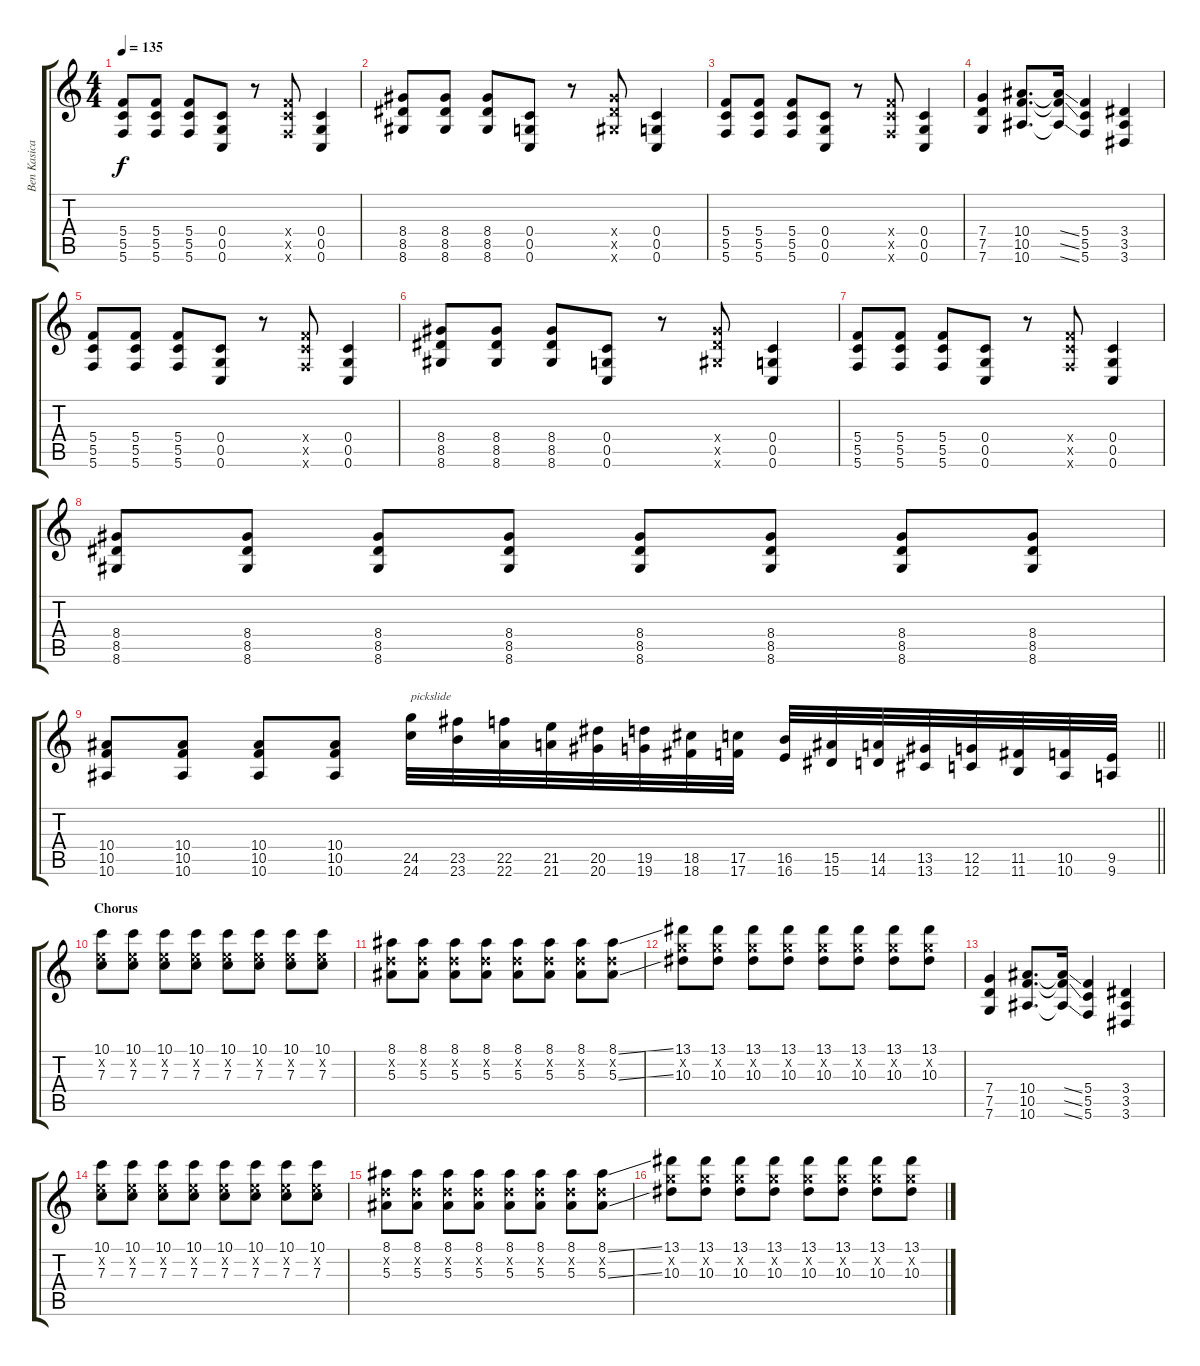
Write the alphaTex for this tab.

\track ("Ben Kasica" "Ben Kasica") {instrument distortionguitar}
\staff {score tabs}
\tuning (D4 A3 F3 C3 G2 C2) {hide}
\ts (4 4)
\tempo 135
\clef g2
\ks c
(5.4 5.5 5.6).8{dy f} (5.4 5.5 5.6).8 (5.4 5.5 5.6).8 (0.4 0.5 0.6).8 r.8 (5.4{x} 5.5{x} 5.6{x}).8 (0.4 0.5 0.6).4 |
(8.4 8.5 8.6).8 (8.4 8.5 8.6).8 (8.4 8.5 8.6).8 (0.4 0.5 0.6).8 r.8 (8.4{x} 8.5{x} 8.6{x}).8 (0.4 0.5 0.6).4 |
(5.4 5.5 5.6).8 (5.4 5.5 5.6).8 (5.4 5.5 5.6).8 (0.4 0.5 0.6).8 r.8 (5.4{x} 5.5{x} 5.6{x}).8 (0.4 0.5 0.6).4 |
(7.4 7.5 7.6).4 (10.4 10.5 10.6).8{d} (10.4{ss t} 10.5{ss t} 10.6{ss t}).16 (5.4 5.5 5.6).4 (3.4 3.5 3.6).4 |
(5.4 5.5 5.6).8 (5.4 5.5 5.6).8 (5.4 5.5 5.6).8 (0.4 0.5 0.6).8 r.8 (5.4{x} 5.5{x} 5.6{x}).8 (0.4 0.5 0.6).4 |
(8.4 8.5 8.6).8 (8.4 8.5 8.6).8 (8.4 8.5 8.6).8 (0.4 0.5 0.6).8 r.8 (8.4{x} 8.5{x} 8.6{x}).8 (0.4 0.5 0.6).4 |
(5.4 5.5 5.6).8 (5.4 5.5 5.6).8 (5.4 5.5 5.6).8 (0.4 0.5 0.6).8 r.8 (5.4{x} 5.5{x} 5.6{x}).8 (0.4 0.5 0.6).4 |
(8.4 8.5 8.6).8 (8.4 8.5 8.6).8 (8.4 8.5 8.6).8 (8.4 8.5 8.6).8 (8.4 8.5 8.6).8 (8.4 8.5 8.6).8 (8.4 8.5 8.6).8 (8.4 8.5 8.6).8 |
\barLineRight lightlight
(10.4 10.5 10.6).8 (10.4 10.5 10.6).8 (10.4 10.5 10.6).8 (10.4 10.5 10.6).8 (24.5 24.6).32{txt "pickslide"} (23.5 23.6).32 (22.5 22.6).32 (21.5 21.6).32 (20.5 20.6).32 (19.5 19.6).32 (18.5 18.6).32 (17.5 17.6).32 (16.5 16.6).32 (15.5 15.6).32 (14.5 14.6).32 (13.5 13.6).32 (12.5 12.6).32 (11.5 11.6).32 (10.5 10.6).32 (9.5 9.6).32 |
\section ("" "Chorus")
(10.1 7.2{x} 7.3).8 (10.1 7.2{x} 7.3).8 (10.1 7.2{x} 7.3).8 (10.1 7.2{x} 7.3).8 (10.1 7.2{x} 7.3).8 (10.1 7.2{x} 7.3).8 (10.1 7.2{x} 7.3).8 (10.1 7.2{x} 7.3).8 |
(8.1 5.2{x} 5.3).8 (8.1 5.2{x} 5.3).8 (8.1 5.2{x} 5.3).8 (8.1 5.2{x} 5.3).8 (8.1 5.2{x} 5.3).8 (8.1 5.2{x} 5.3).8 (8.1 5.2{x} 5.3).8 (8.1{ss} 5.2{x} 5.3{ss}).8 |
(13.1 10.2{x} 10.3).8 (13.1 10.2{x} 10.3).8 (13.1 10.2{x} 10.3).8 (13.1 10.2{x} 10.3).8 (13.1 10.2{x} 10.3).8 (13.1 10.2{x} 10.3).8 (13.1 10.2{x} 10.3).8 (13.1 10.2{x} 10.3).8 |
(7.4 7.5 7.6).4 (10.4 10.5 10.6).8{d} (10.4{ss t} 10.5{ss t} 10.6{ss t}).16 (5.4 5.5 5.6).4 (3.4 3.5 3.6).4 |
(10.1 7.2{x} 7.3).8 (10.1 7.2{x} 7.3).8 (10.1 7.2{x} 7.3).8 (10.1 7.2{x} 7.3).8 (10.1 7.2{x} 7.3).8 (10.1 7.2{x} 7.3).8 (10.1 7.2{x} 7.3).8 (10.1 7.2{x} 7.3).8 |
(8.1 5.2{x} 5.3).8 (8.1 5.2{x} 5.3).8 (8.1 5.2{x} 5.3).8 (8.1 5.2{x} 5.3).8 (8.1 5.2{x} 5.3).8 (8.1 5.2{x} 5.3).8 (8.1 5.2{x} 5.3).8 (8.1{ss} 5.2{x} 5.3{ss}).8 |
(13.1 10.2{x} 10.3).8 (13.1 10.2{x} 10.3).8 (13.1 10.2{x} 10.3).8 (13.1 10.2{x} 10.3).8 (13.1 10.2{x} 10.3).8 (13.1 10.2{x} 10.3).8 (13.1 10.2{x} 10.3).8 (13.1 10.2{x} 10.3).8
